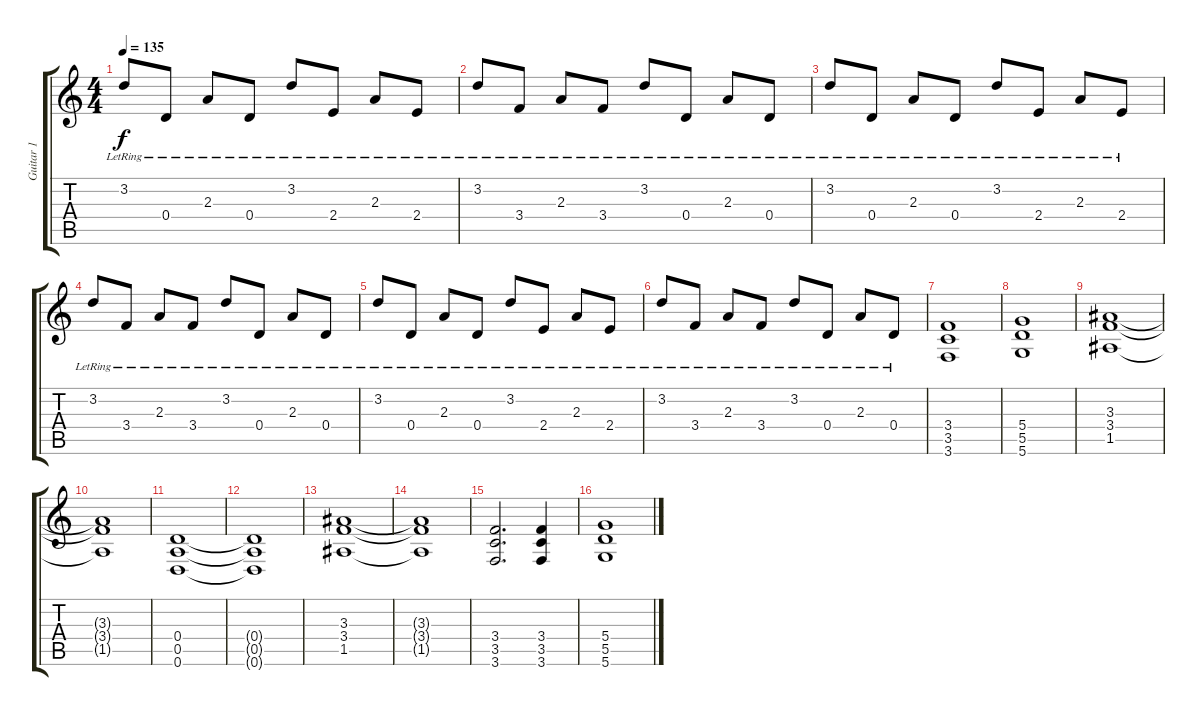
\track ("Guitar 1" "Guitar 1") {instrument distortionguitar}
\staff {score tabs}
\tuning (E4 B3 G3 D3 A2 D2) {hide}
\ts (4 4)
\tempo 135
\clef g2
\ks c
3.2{lr}.8{dy f instrument electricguitarclean} 0.4{lr}.8 2.3{lr}.8 0.4{lr}.8 3.2{lr}.8 2.4{lr}.8 2.3{lr}.8 2.4{lr}.8 |
3.2{lr}.8 3.4{lr}.8 2.3{lr}.8 3.4{lr}.8 3.2{lr}.8 0.4{lr}.8 2.3{lr}.8 0.4{lr}.8 |
3.2{lr}.8 0.4{lr}.8 2.3{lr}.8 0.4{lr}.8 3.2{lr}.8 2.4{lr}.8 2.3{lr}.8 2.4{lr}.8 |
3.2{lr}.8 3.4{lr}.8 2.3{lr}.8 3.4{lr}.8 3.2{lr}.8 0.4{lr}.8 2.3{lr}.8 0.4{lr}.8 |
3.2{lr}.8 0.4{lr}.8 2.3{lr}.8 0.4{lr}.8 3.2{lr}.8 2.4{lr}.8 2.3{lr}.8 2.4{lr}.8 |
3.2{lr}.8 3.4{lr}.8 2.3{lr}.8 3.4{lr}.8 3.2{lr}.8 0.4{lr}.8 2.3{lr}.8 0.4{lr}.8 |
(3.4 3.5 3.6).1{instrument distortionguitar} |
(5.4 5.5 5.6).1 |
(3.3 3.4 1.5).1 |
(3.3{t} 3.4{t} 1.5{t}).1 |
(0.4 0.5 0.6).1 |
(0.4{t} 0.5{t} 0.6{t}).1 |
(3.3 3.4 1.5).1 |
(3.3{t} 3.4{t} 1.5{t}).1 |
(3.4 3.5 3.6).2{d} (3.4 3.5 3.6).4 |
(5.4 5.5 5.6).1
